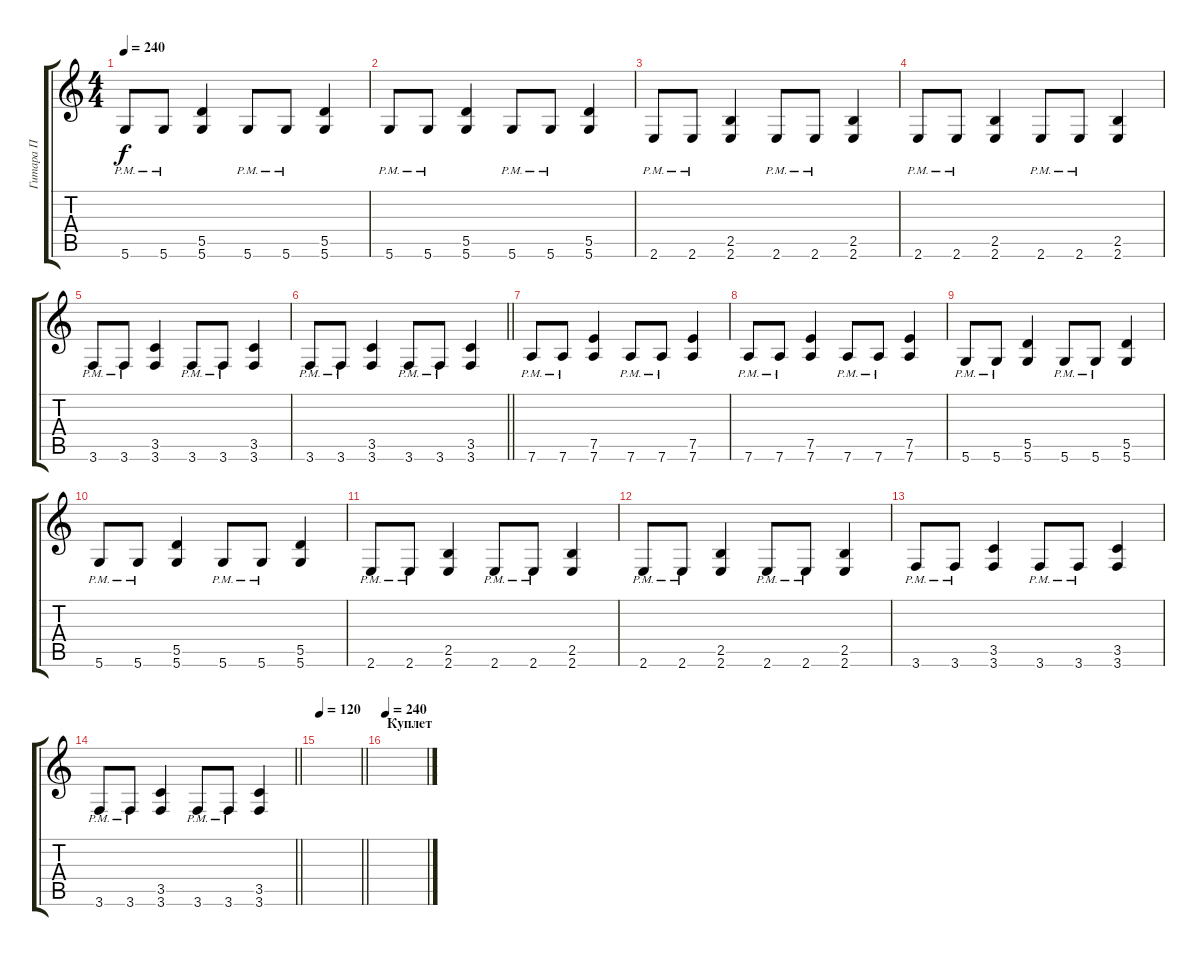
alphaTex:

\track ("Гитара П" "Гитара П") {instrument electricguitarclean}
\staff {score tabs}
\tuning (E4 B3 G3 D3 A2 D2) {hide}
\ts (4 4)
\tempo 240
\clef g2
\ks c
5.6{pm}.8{dy f} 5.6{pm}.8 (5.5 5.6).4 5.6{pm}.8 5.6{pm}.8 (5.5 5.6).4 |
5.6{pm}.8 5.6{pm}.8 (5.5 5.6).4 5.6{pm}.8 5.6{pm}.8 (5.5 5.6).4 |
2.6{pm}.8 2.6{pm}.8 (2.5 2.6).4 2.6{pm}.8 2.6{pm}.8 (2.5 2.6).4 |
2.6{pm}.8 2.6{pm}.8 (2.5 2.6).4 2.6{pm}.8 2.6{pm}.8 (2.5 2.6).4 |
3.6{pm}.8 3.6{pm}.8 (3.5 3.6).4 3.6{pm}.8 3.6{pm}.8 (3.5 3.6).4 |
\barLineRight lightlight
3.6{pm}.8 3.6{pm}.8 (3.5 3.6).4 3.6{pm}.8 3.6{pm}.8 (3.5 3.6).4 |
\section ("" " ")
7.6{pm}.8 7.6{pm}.8 (7.5 7.6).4 7.6{pm}.8 7.6{pm}.8 (7.5 7.6).4 |
7.6{pm}.8 7.6{pm}.8 (7.5 7.6).4 7.6{pm}.8 7.6{pm}.8 (7.5 7.6).4 |
5.6{pm}.8 5.6{pm}.8 (5.5 5.6).4 5.6{pm}.8 5.6{pm}.8 (5.5 5.6).4 |
5.6{pm}.8 5.6{pm}.8 (5.5 5.6).4 5.6{pm}.8 5.6{pm}.8 (5.5 5.6).4 |
2.6{pm}.8 2.6{pm}.8 (2.5 2.6).4 2.6{pm}.8 2.6{pm}.8 (2.5 2.6).4 |
2.6{pm}.8 2.6{pm}.8 (2.5 2.6).4 2.6{pm}.8 2.6{pm}.8 (2.5 2.6).4 |
3.6{pm}.8 3.6{pm}.8 (3.5 3.6).4 3.6{pm}.8 3.6{pm}.8 (3.5 3.6).4 |
\barLineRight lightlight
3.6{pm}.8 3.6{pm}.8 (3.5 3.6).4 3.6{pm}.8 3.6{pm}.8 (3.5 3.6).4 |
\tempo 120
\barLineRight lightlight
|
\section ("" "Куплет")
\tempo 240
